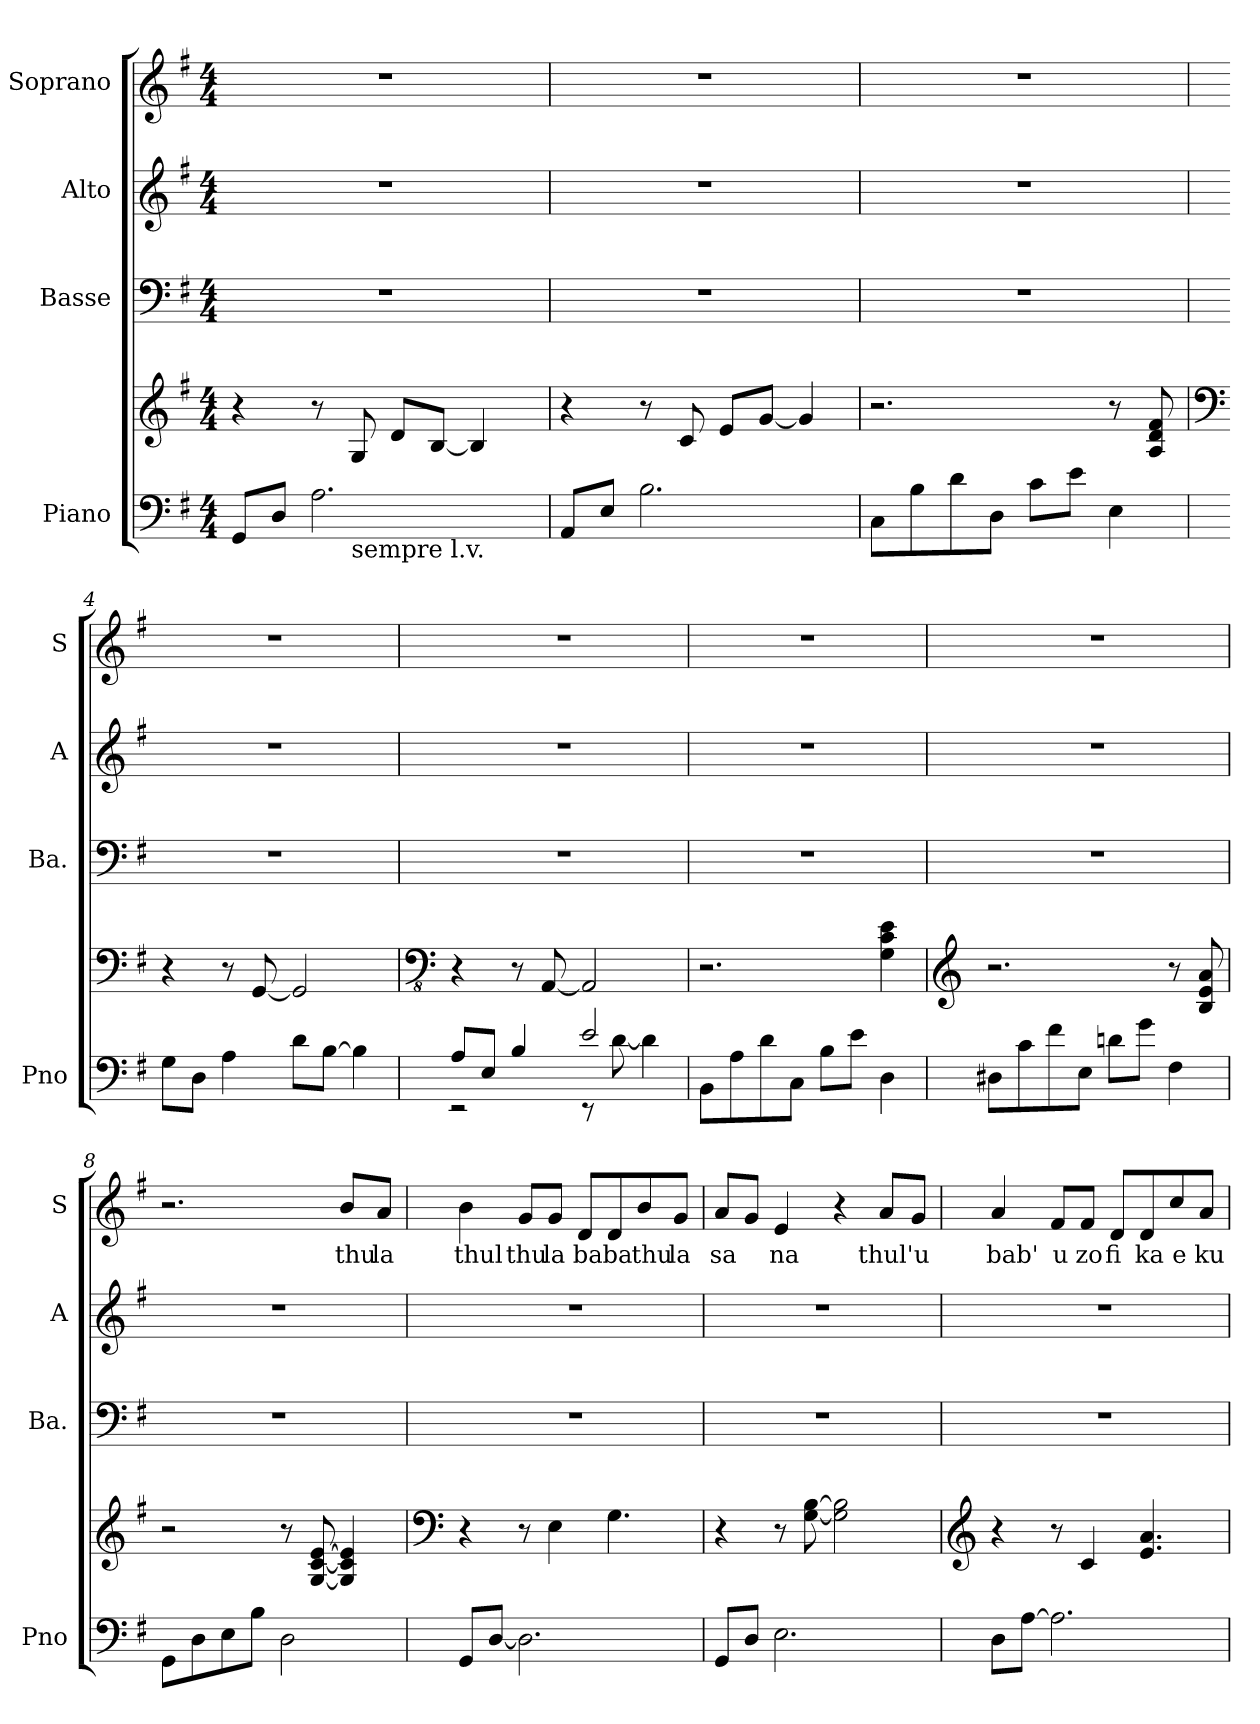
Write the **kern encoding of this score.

**kern	**kern	**kern	**kern	**kern	**text
*part4	*part4	*part3	*part2	*part1	*part1
*staff5	*staff4	*staff3	*staff2	*staff1	*staff1
*I"Piano	*	*I"Basse	*I"Alto	*I"Soprano	*
*I'Pno	*	*I'Ba.	*I'A	*I'S	*
*clefF4	*clefG2	*clefF4	*clefG2	*clefG2	*
*k[f#]	*k[f#]	*k[f#]	*k[f#]	*k[f#]	*
*G:	*G:	*G:	*G:	*G:	*
*M4/4	*M4/4	*M4/4	*M4/4	*M4/4	*
=1	=1	=1	=1	=1	=1
*^	*	*	*	*	*
8GG/L	4.ryy	4r	1r	1r	1r	.
8D/J	.	.	.	.	.	.
2.A\	.	8r	.	.	.	.
!	!LO:TX:b:t=sempre l.v.	!	!	!	!	!
.	2ryy	8G/	.	.	.	.
.	.	8d/L	.	.	.	.
.	.	[8B/J	.	.	.	.
.	.	4B/]	.	.	.	.
.	8ryy	.	.	.	.	.
*v	*v	*	*	*	*	*
=2	=2	=2	=2	=2	=2
8AA/L	4r	1r	1r	1r	.
8E/J	.	.	.	.	.
2.B\	8r	.	.	.	.
.	8c/	.	.	.	.
.	8e/L	.	.	.	.
.	[8g/J	.	.	.	.
.	4g/]	.	.	.	.
=3	=3	=3	=3	=3	=3
8C\L	2.r	1r	1r	1r	.
8B\	.	.	.	.	.
8d\	.	.	.	.	.
8D\J	.	.	.	.	.
8c\L	.	.	.	.	.
8e\J	.	.	.	.	.
4E\	8r	.	.	.	.
.	8A/ 8d/ 8f#/	.	.	.	.
=4	=4	=4	=4	=4	=4
*	*clefF4	*	*	*	*
8G\L	4r	1r	1r	1r	.
8D\J	.	.	.	.	.
4A\	8r	.	.	.	.
.	[8GG/	.	.	.	.
8d\L	2GG/]	.	.	.	.
[8B\J	.	.	.	.	.
4B\]	.	.	.	.	.
!!LO:LB:g=z
=5	=5	=5	=5	=5	=5
*	*clefFv4	*	*	*	*
*^	*	*	*	*	*
8A/L	2rEE	4r	1r	1r	1r	.
8E/J	.	.	.	.	.	.
4B/	.	8r	.	.	.	.
.	.	[8AAA/	.	.	.	.
2e/	8rEE	2AAA/]	.	.	.	.
.	[<8d\	.	.	.	.	.
.	4d\]	.	.	.	.	.
*v	*v	*	*	*	*	*
=6	=6	=6	=6	=6	=6
8BB\L	2.r	1r	1r	1r	.
8A\	.	.	.	.	.
8d\	.	.	.	.	.
8C\J	.	.	.	.	.
8B\L	.	.	.	.	.
8e\J	.	.	.	.	.
4D\	4GG\ 4C\ 4E\	.	.	.	.
=7	=7	=7	=7	=7	=7
*	*clefG2	*	*	*	*
8D#X\L	2.r	1r	1r	1r	.
8c\	.	.	.	.	.
8f#\	.	.	.	.	.
8E\J	.	.	.	.	.
8dn\L	.	.	.	.	.
8g\J	.	.	.	.	.
4F#\	8r	.	.	.	.
.	8B/ 8e/ 8a/	.	.	.	.
=8	=8	=8	=8	=8	=8
8GG\L	2r	1r	1r	2.r	.
8D\	.	.	.	.	.
8E\	.	.	.	.	.
8B\J	.	.	.	.	.
2D\	8r	.	.	.	.
.	[8G/ [8c/ [8e/	.	.	.	.
!	!	!	!	!	!LO:LY:b
.	4G/] 4c/] 4e/]	.	.	8b/L	thu
!	!	!	!	!	!LO:LY:b
.	.	.	.	8a/J	la
!!LO:PB:g=z
=9	=9	=9	=9	=9	=9
*	*clefF4	*	*	*	*
!	!	!	!	!	!LO:LY:b
8GG/L	4r	1r	1r	4b\	thul
[8D/J	.	.	.	.	.
!	!	!	!	!	!LO:LY:b
2.D\]	8r	.	.	8g/L	thu
!	!	!	!	!	!LO:LY:b
.	4E\	.	.	8g/J	la
!	!	!	!	!	!LO:LY:b
.	.	.	.	8d/L	ba
!	!	!	!	!	!LO:LY:b
.	4.G\	.	.	8d/	ba
!	!	!	!	!	!LO:LY:b
.	.	.	.	8b/	thu
!	!	!	!	!	!LO:LY:b
.	.	.	.	8g/J	la
=10	=10	=10	=10	=10	=10
!	!	!	!	!	!LO:LY:b
8GG/L	4r	1r	1r	8a/L	sa
8D/J	.	.	.	8g/J	.
!	!	!	!	!	!LO:LY:b
2.E\	8r	.	.	4e/	na
.	[8G\ [8B\	.	.	.	.
.	2G\] 2B\]	.	.	4r	.
!	!	!	!	!	!LO:LY:b
.	.	.	.	8a/L	thul'
!	!	!	!	!	!LO:LY:b
.	.	.	.	8g/J	u
=11	=11	=11	=11	=11	=11
*	*clefG2	*	*	*	*
!	!	!	!	!	!LO:LY:b
8D\L	4r	1r	1r	4a/	bab'
[8A\J	.	.	.	.	.
!	!	!	!	!	!LO:LY:b
2.A\]	8r	.	.	8f#/L	u
!	!	!	!	!	!LO:LY:b
.	4c/	.	.	8f#/J	zo
!	!	!	!	!	!LO:LY:b
.	.	.	.	8d/L	fi
!	!	!	!	!	!LO:LY:b
.	4.e/ 4.a/	.	.	8d/	ka
!	!	!	!	!	!LO:LY:b
.	.	.	.	8cc/	e
!	!	!	!	!	!LO:LY:b
.	.	.	.	8a/J	ku
=	=	=	=	=	=
*-	*-	*-	*-	*-	*-
